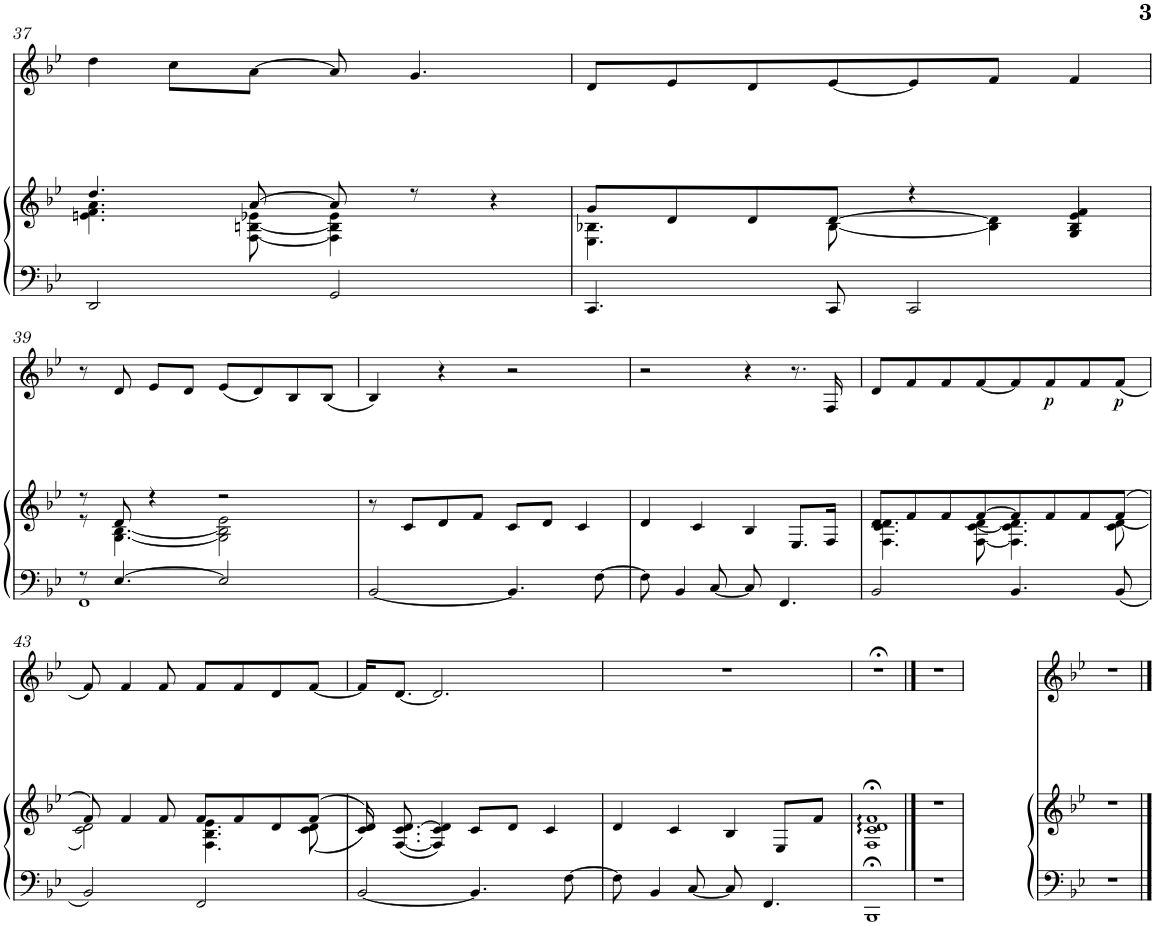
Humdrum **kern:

**kern	**kern	**kern	**dynam
*part2	*part2	*part1	*part1
*staff3	*staff2	*staff1	*staff1
*I"Piano	*	*I"Voice	*
*I'Pno	*	*I'V	*
!!LO:PB:g=z
*clefF4	*clefG2	*clefG2	*
*k[b-e-]	*k[b-e-]	*k[b-e-]	*
*M4/4	*M4/4	*M4/4	*
*met(c)	*met(c)	*met(c)	*
=37	=37	=37	=37
*	*^	*	*
2DD/	4.dd/	4.en\ 4.f\ 4.a\	4dd\	.
.	.	.	8cc\L	.
.	[8a/	[8F\ [8Bn\ 8e-X\	[8a\J	.
2GG/	8a/]	4F\] 4B\] 4e-\	8a/]	.
.	8r	.	4.g/	.
.	4r	4ryy	.	.
=38	=38	=38	=38	=38
*	*	*^	*	*
4.CC/	8g/L	4.E-\ 4.B-X\	2.ryy	8d/L	.
.	8d/	.	.	8e-/	.
.	8d/	.	.	8d/	.
8CC/	[8d/J	[8B-\	.	[8e-/	.
2CC/	4r	8ryy	.	8e-/]	.
.	.	4B-\] 4d\]	.	8f/J	.
.	4f/	.	4G/ 4B-/ 4e-/	4f/	.
.	.	8ryy	.	.	.
*	*	*v	*v	*	*
!!LO:LB:g=z
=39	=39	=39	=39	=39
*^	*	*	*	*
8r	1FF	8r	8r	8r	.
[4.E-/	.	8d/	[4.G\ [4.B-\	8d/	.
.	.	4r	.	8e-/L	.
.	.	.	.	8d/J	.
2E-/]	.	2r	2G\] 2B-\] 2e-\	(8e-/L	.
.	.	.	.	8d/)	.
.	.	.	.	8B-/	.
.	.	.	.	(8B-/J	.
*v	*v	*	*	*	*
*	*v	*v	*	*
=40	=40	=40	=40
[2BB-/	8r	4B-/)	.
.	8c/L	.	.
.	8d/	4r	.
.	8f/J	.	.
4.BB-/]	8c/L	2r	.
.	8d/J	.	.
.	4c/	.	.
[8F\	.	.	.
=41	=41	=41	=41
8F\]	4d/	2r	.
4BB-/	.	.	.
.	4c/	.	.
[8C/	.	.	.
8C/]	4B-/	4r	.
4.FF/	.	.	.
.	8.E-/L	8.r	.
.	16F/Jk	16F/	.
=42	=42	=42	=42
*	*^	*	*
2BB-/	8d/L	4.F\ 4.c\ 4.d\	8d/L	.
.	8f/	.	8f/	.
.	8f/	.	8f/	.
.	[8f/	[8F\ [8c\ 8d\	[8f/	.
4.BB-/	8f/]	4.F\] 4.c\] 4.d\	8f/]	.
!	!	!	!	!LO:DY:b
.	8f/	.	8f/	p
.	8f/	.	8f/	.
!	!	!	!	!LO:DY:b
8BB-/	((8f/J	8c\ 8d\	(8f/J	p
!!LO:LB:g=z
=43	=43	=43	=43	=43
2BB-/	8f/)	2c\ 2d\)	8f/)	.
.	4f/	.	4f/	.
.	8f/	.	8f/	.
2FF/	8f/L	4.F\ 4.B-\ 4.e-\	8f/L	.
.	8f/	.	8f/	.
.	8d/	.	8d/	.
.	(8f/J	(8c\ 8d\	[8f/J	.
*	*v	*v	*	*
=44	=44	=44	=44
[2BB-/	16c/ 16d/))	16f/KL]	.
.	([8.F/ 8.c/ [8.d/	[8.d/J	.
.	4F/] 4c/ 4d/])	2.d/]	.
4.BB-/]	8c/L	.	.
.	8d/J	.	.
.	4c/	.	.
[8F\	.	.	.
=45	=45	=45	=45
8F\]	4d/	1r	.
4BB-/	.	.	.
.	4c/	.	.
[8C/	.	.	.
8C/]	4B-/	.	.
4.FF/	.	.	.
.	8E-/L	.	.
.	8f/J	.	.
=46	=46	=46	=46
*	*^	*	*
1BBB-;<	1c:;< 1d:;< 1f:;<	1F	1r;<	.
*	*v	*v	*	*
==47	==47	==47	==47
1r	1r	1r	.
=48	=48	=48	=48
1r	1r	1r	.
==	==	==	==
*-	*-	*-	*-
